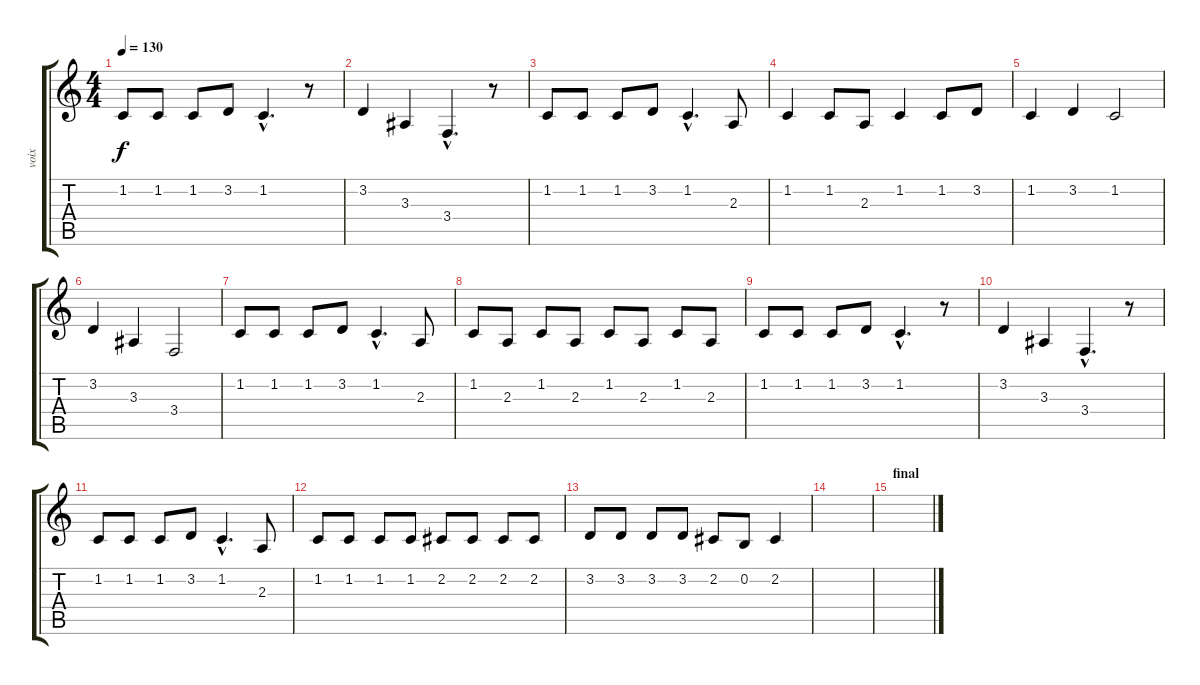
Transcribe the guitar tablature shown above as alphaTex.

\track ("voix" "voix") {instrument lead2sawtooth}
\staff {score tabs}
\tuning (E4 B3 G3 D3 A2 E2) {hide}
\ts (4 4)
\tempo 130
\clef g2
\ks c
1.2.8{dy f} 1.2.8 1.2.8 3.2.8 1.2{hac}.4{d} r.8 |
3.2.4 3.3.4 3.4{hac}.4{d} r.8 |
1.2.8 1.2.8 1.2.8 3.2.8 1.2{hac}.4{d} 2.3.8 |
1.2.4 1.2.8 2.3.8 1.2.4 1.2.8 3.2.8 |
1.2.4 3.2.4 1.2.2 |
3.2.4 3.3.4 3.4.2 |
1.2.8 1.2.8 1.2.8 3.2.8 1.2{hac}.4{d} 2.3.8 |
1.2.8 2.3.8 1.2.8 2.3.8 1.2.8 2.3.8 1.2.8 2.3.8 |
1.2.8 1.2.8 1.2.8 3.2.8 1.2{hac}.4{d} r.8 |
3.2.4 3.3.4 3.4{hac}.4{d} r.8 |
1.2.8 1.2.8 1.2.8 3.2.8 1.2{hac}.4{d} 2.3.8 |
1.2.8 1.2.8 1.2.8 1.2.8 2.2.8 2.2.8 2.2.8 2.2.8 |
3.2.8 3.2.8 3.2.8 3.2.8 2.2.8 0.2.8 2.2.4 |
|
\section ("" "final")
